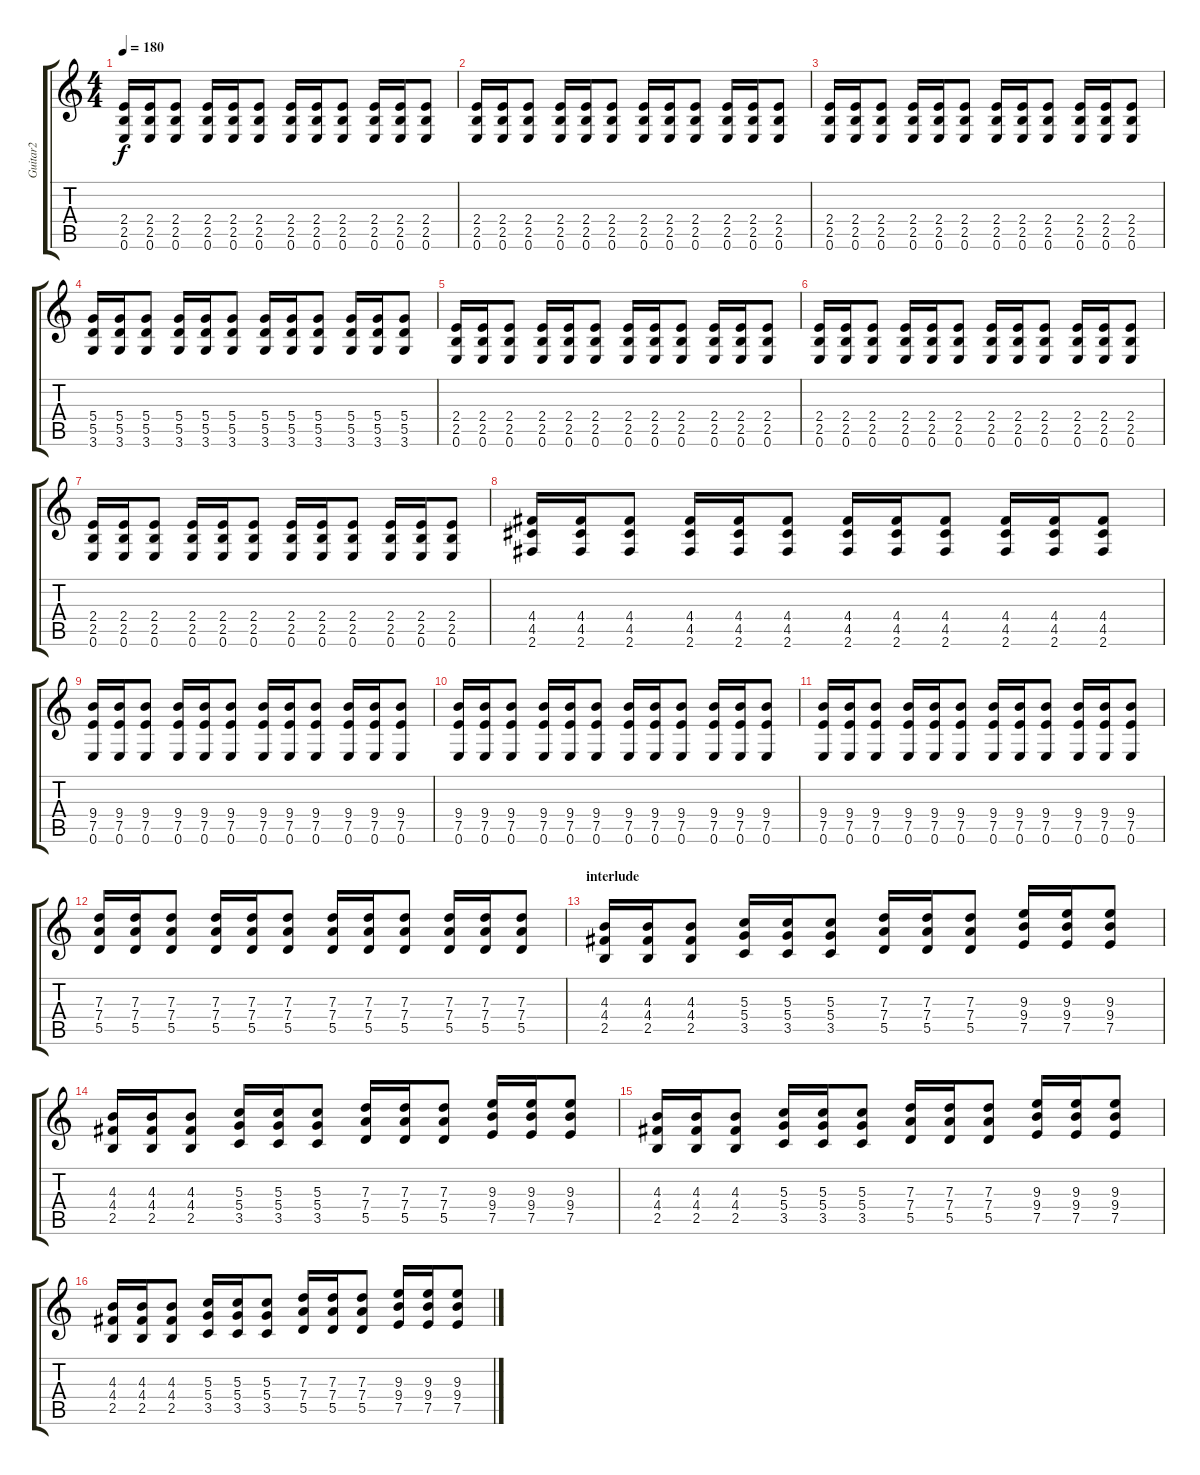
\track ("Guitar2" "Guitar2") {instrument overdrivenguitar}
\staff {score tabs}
\tuning (E4 B3 G3 D3 A2 E2) {hide}
\ts (4 4)
\tempo 180
\clef g2
\ks c
(2.4 2.5 0.6).16{dy f} (2.4 2.5 0.6).16 (2.4 2.5 0.6).8 (2.4 2.5 0.6).16 (2.4 2.5 0.6).16 (2.4 2.5 0.6).8 (2.4 2.5 0.6).16 (2.4 2.5 0.6).16 (2.4 2.5 0.6).8 (2.4 2.5 0.6).16 (2.4 2.5 0.6).16 (2.4 2.5 0.6).8 |
(2.4 2.5 0.6).16 (2.4 2.5 0.6).16 (2.4 2.5 0.6).8 (2.4 2.5 0.6).16 (2.4 2.5 0.6).16 (2.4 2.5 0.6).8 (2.4 2.5 0.6).16 (2.4 2.5 0.6).16 (2.4 2.5 0.6).8 (2.4 2.5 0.6).16 (2.4 2.5 0.6).16 (2.4 2.5 0.6).8 |
(2.4 2.5 0.6).16 (2.4 2.5 0.6).16 (2.4 2.5 0.6).8 (2.4 2.5 0.6).16 (2.4 2.5 0.6).16 (2.4 2.5 0.6).8 (2.4 2.5 0.6).16 (2.4 2.5 0.6).16 (2.4 2.5 0.6).8 (2.4 2.5 0.6).16 (2.4 2.5 0.6).16 (2.4 2.5 0.6).8 |
(5.4 5.5 3.6).16 (5.4 5.5 3.6).16 (5.4 5.5 3.6).8 (5.4 5.5 3.6).16 (5.4 5.5 3.6).16 (5.4 5.5 3.6).8 (5.4 5.5 3.6).16 (5.4 5.5 3.6).16 (5.4 5.5 3.6).8 (5.4 5.5 3.6).16 (5.4 5.5 3.6).16 (5.4 5.5 3.6).8 |
(2.4 2.5 0.6).16 (2.4 2.5 0.6).16 (2.4 2.5 0.6).8 (2.4 2.5 0.6).16 (2.4 2.5 0.6).16 (2.4 2.5 0.6).8 (2.4 2.5 0.6).16 (2.4 2.5 0.6).16 (2.4 2.5 0.6).8 (2.4 2.5 0.6).16 (2.4 2.5 0.6).16 (2.4 2.5 0.6).8 |
(2.4 2.5 0.6).16 (2.4 2.5 0.6).16 (2.4 2.5 0.6).8 (2.4 2.5 0.6).16 (2.4 2.5 0.6).16 (2.4 2.5 0.6).8 (2.4 2.5 0.6).16 (2.4 2.5 0.6).16 (2.4 2.5 0.6).8 (2.4 2.5 0.6).16 (2.4 2.5 0.6).16 (2.4 2.5 0.6).8 |
(2.4 2.5 0.6).16 (2.4 2.5 0.6).16 (2.4 2.5 0.6).8 (2.4 2.5 0.6).16 (2.4 2.5 0.6).16 (2.4 2.5 0.6).8 (2.4 2.5 0.6).16 (2.4 2.5 0.6).16 (2.4 2.5 0.6).8 (2.4 2.5 0.6).16 (2.4 2.5 0.6).16 (2.4 2.5 0.6).8 |
(4.4 4.5 2.6).16 (4.4 4.5 2.6).16 (4.4 4.5 2.6).8 (4.4 4.5 2.6).16 (4.4 4.5 2.6).16 (4.4 4.5 2.6).8 (4.4 4.5 2.6).16 (4.4 4.5 2.6).16 (4.4 4.5 2.6).8 (4.4 4.5 2.6).16 (4.4 4.5 2.6).16 (4.4 4.5 2.6).8 |
(9.4 7.5 0.6).16 (9.4 7.5 0.6).16 (9.4 7.5 0.6).8 (9.4 7.5 0.6).16 (9.4 7.5 0.6).16 (9.4 7.5 0.6).8 (9.4 7.5 0.6).16 (9.4 7.5 0.6).16 (9.4 7.5 0.6).8 (9.4 7.5 0.6).16 (9.4 7.5 0.6).16 (9.4 7.5 0.6).8 |
(9.4 7.5 0.6).16 (9.4 7.5 0.6).16 (9.4 7.5 0.6).8 (9.4 7.5 0.6).16 (9.4 7.5 0.6).16 (9.4 7.5 0.6).8 (9.4 7.5 0.6).16 (9.4 7.5 0.6).16 (9.4 7.5 0.6).8 (9.4 7.5 0.6).16 (9.4 7.5 0.6).16 (9.4 7.5 0.6).8 |
(9.4 7.5 0.6).16 (9.4 7.5 0.6).16 (9.4 7.5 0.6).8 (9.4 7.5 0.6).16 (9.4 7.5 0.6).16 (9.4 7.5 0.6).8 (9.4 7.5 0.6).16 (9.4 7.5 0.6).16 (9.4 7.5 0.6).8 (9.4 7.5 0.6).16 (9.4 7.5 0.6).16 (9.4 7.5 0.6).8 |
(7.3 7.4 5.5).16 (7.3 7.4 5.5).16 (7.3 7.4 5.5).8 (7.3 7.4 5.5).16 (7.3 7.4 5.5).16 (7.3 7.4 5.5).8 (7.3 7.4 5.5).16 (7.3 7.4 5.5).16 (7.3 7.4 5.5).8 (7.3 7.4 5.5).16 (7.3 7.4 5.5).16 (7.3 7.4 5.5).8 |
\section ("" "interlude")
(4.3 4.4 2.5).16 (4.3 4.4 2.5).16 (4.3 4.4 2.5).8 (5.3 5.4 3.5).16 (5.3 5.4 3.5).16 (5.3 5.4 3.5).8 (7.3 7.4 5.5).16 (7.3 7.4 5.5).16 (7.3 7.4 5.5).8 (9.3 9.4 7.5).16 (9.3 9.4 7.5).16 (9.3 9.4 7.5).8 |
(4.3 4.4 2.5).16 (4.3 4.4 2.5).16 (4.3 4.4 2.5).8 (5.3 5.4 3.5).16 (5.3 5.4 3.5).16 (5.3 5.4 3.5).8 (7.3 7.4 5.5).16 (7.3 7.4 5.5).16 (7.3 7.4 5.5).8 (9.3 9.4 7.5).16 (9.3 9.4 7.5).16 (9.3 9.4 7.5).8 |
(4.3 4.4 2.5).16 (4.3 4.4 2.5).16 (4.3 4.4 2.5).8 (5.3 5.4 3.5).16 (5.3 5.4 3.5).16 (5.3 5.4 3.5).8 (7.3 7.4 5.5).16 (7.3 7.4 5.5).16 (7.3 7.4 5.5).8 (9.3 9.4 7.5).16 (9.3 9.4 7.5).16 (9.3 9.4 7.5).8 |
(4.3 4.4 2.5).16 (4.3 4.4 2.5).16 (4.3 4.4 2.5).8 (5.3 5.4 3.5).16 (5.3 5.4 3.5).16 (5.3 5.4 3.5).8 (7.3 7.4 5.5).16 (7.3 7.4 5.5).16 (7.3 7.4 5.5).8 (9.3 9.4 7.5).16 (9.3 9.4 7.5).16 (9.3 9.4 7.5).8
